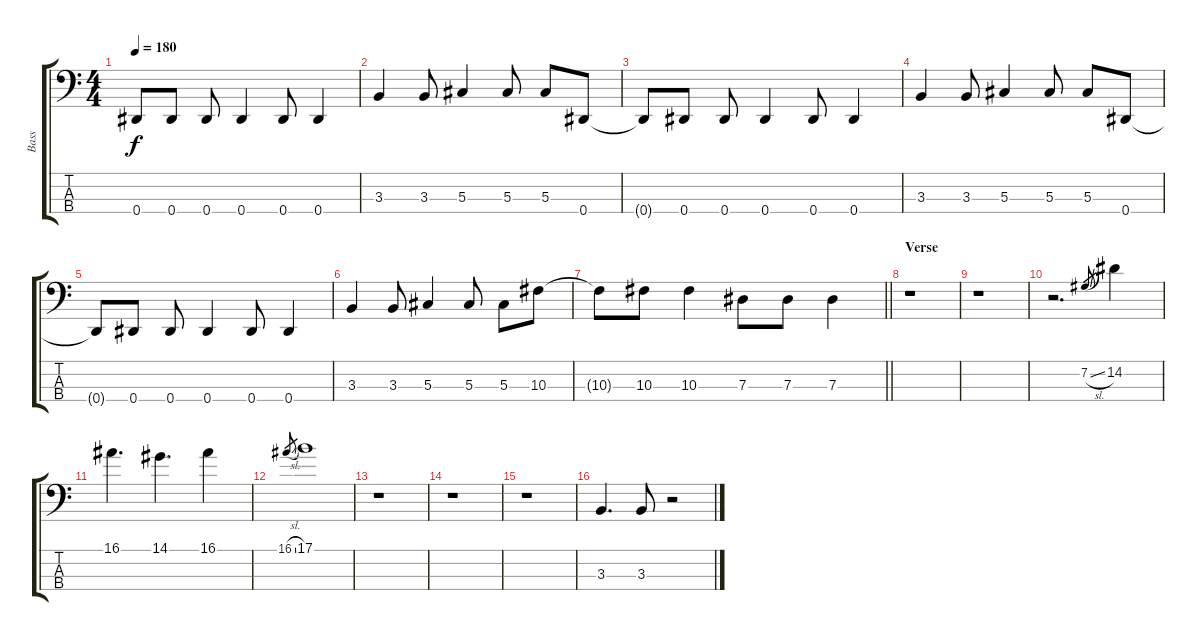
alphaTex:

\track ("Bass" "Bass") {instrument electricbassfinger}
\staff {score tabs}
\tuning (Gb2 Db2 Ab1 Eb1) {hide}
\ts (4 4)
\tempo 180
\clef f4
\ks c
0.4{t}.8{dy f} 0.4.8 0.4.8 0.4.4 0.4.8 0.4.4 |
3.3.4 3.3.8 5.3.4 5.3.8 5.3.8 0.4.8 |
0.4{t}.8 0.4.8 0.4.8 0.4.4 0.4.8 0.4.4 |
3.3.4 3.3.8 5.3.4 5.3.8 5.3.8 0.4.8 |
0.4{t}.8 0.4.8 0.4.8 0.4.4 0.4.8 0.4.4 |
3.3.4 3.3.8 5.3.4 5.3.8 5.3.8 10.3.8 |
\barLineRight lightlight
10.3{t}.8 10.3.8 10.3.4 7.3.8 7.3.8 7.3.4 |
\section ("" "Verse")
r.1 |
r.1 |
r.2{d} 7.2{sl}.8{gr} 14.2.4 |
16.1.4{d} 14.1.4{d} 16.1.4 |
16.1{sl}.8{gr} 17.1.1 |
r.1 |
r.1 |
r.1 |
3.3.4{d} 3.3.8 r.2
